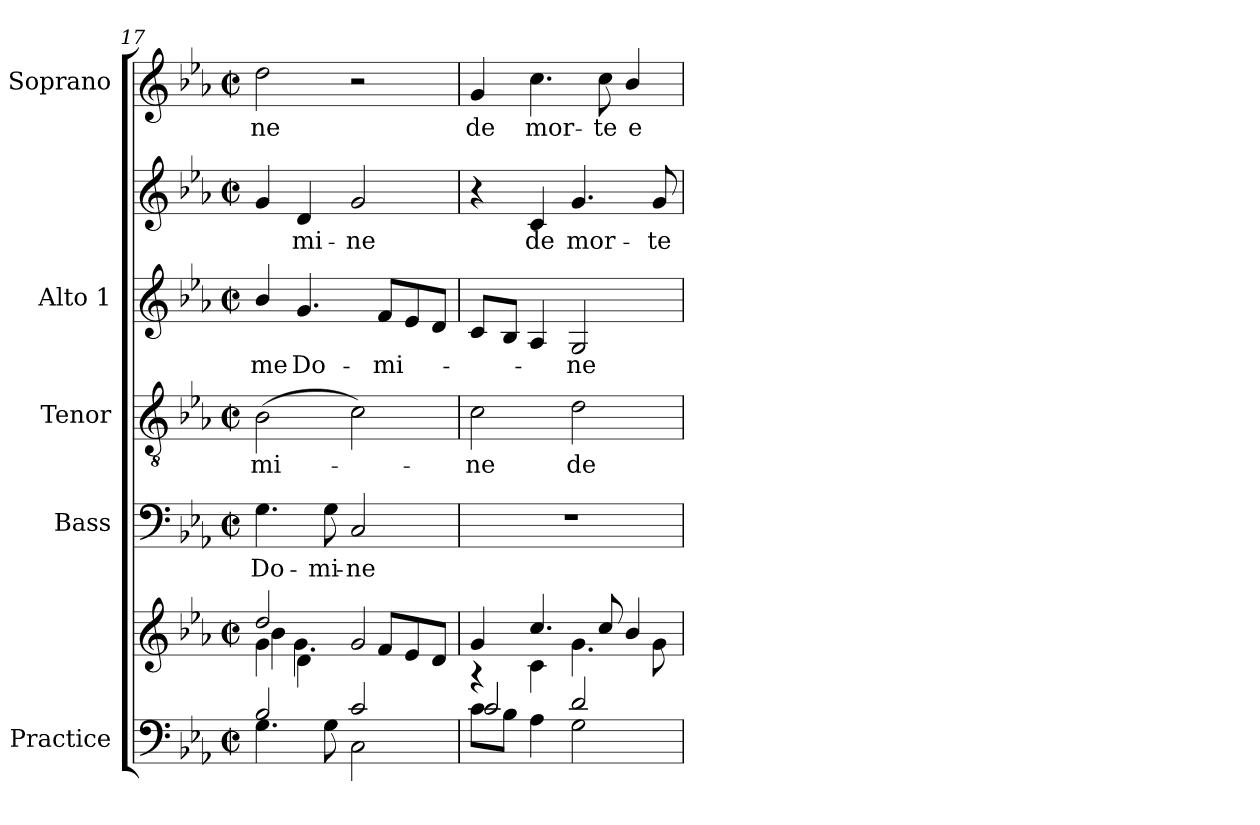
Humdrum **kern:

**kern	**kern	**kern	**text	**kern	**text	**kern	**text	**kern	**text	**kern	**text
*part5	*part5	*part4	*part4	*part3	*part3	*part2	*part2	*part2	*part2	*part1	*part1
*staff7	*staff6	*staff5	*staff5	*staff4	*staff4	*staff3	*staff3	*staff2	*staff2	*staff1	*staff1
*I"Practice	*	*I"Bass	*	*I"Tenor	*	*I"Alto 1	*	*	*	*I"Soprano	*
*	*	*I'B	*	*I'T	*	*I'A	*	*	*	*I'S	*
*clefF4	*clefG2	*clefF4	*	*clefGv2	*	*clefG2	*	*clefG2	*	*clefG2	*
*k[b-e-a-]	*k[b-e-a-]	*k[b-e-a-]	*	*k[b-e-a-]	*	*k[b-e-a-]	*	*k[b-e-a-]	*	*k[b-e-a-]	*
*E-:	*E-:	*E-:	*	*E-:	*	*E-:	*	*E-:	*	*E-:	*
*M2/2	*M2/2	*M2/2	*	*M2/2	*	*M2/2	*	*M2/2	*	*M2/2	*
*met(c|)	*met(c|)	*met(c|)	*	*met(c|)	*	*met(c|)	*	*met(c|)	*	*met(c|)	*
=17	=17	=17	=17	=17	=17	=17	=17	=17	=17	=17	=17
*^	*^	*	*	*	*	*	*	*	*	*	*
*	*	*	*^	*	*	*	*	*	*	*	*	*	*
!	!	!	!	!	!	!LO:LY:b	!	!LO:LY:b	!	!LO:LY:b	!	!	!	!LO:LY:b
2B-/	4.G\	2dd/	4g\	4b-\	4.G\	Do-	(>2B-	mi-	4b-/	me	4g	.	2dd	-ne
!	!	!	!	!	!	!	!	!	!	!LO:LY:b	!	!LO:LY:b	!	!
.	.	.	4d\	4.g\	.	.	.	.	4.g	Do-	4d	mi-	.	.
!	!	!	!	!	!	!LO:LY:b	!	!	!	!	!	!	!	!
.	8G\	.	.	.	8G\	-mi-	.	.	.	.	.	.	.	.
!	!	!	!	!	!	!LO:LY:b	!	!	!	!	!	!LO:LY:b	!	!
2c/	2C\	2ryy	2g/	.	2C	-ne	2c)	.	.	.	2g	-ne	2r	.
!	!	!	!	!	!	!	!	!	!	!LO:LY:b	!	!	!	!
.	.	.	.	8fL	.	.	.	.	8fL	-mi-	.	.	.	.
.	.	.	.	8e-	.	.	.	.	8e-	.	.	.	.	.
.	.	.	.	8dJ	.	.	.	.	8dJ	.	.	.	.	.
=18	=18	=18	=18	=18	=18	=18	=18	=18	=18	=18	=18	=18	=18	=18
*	*^	*	*	*	*	*	*	*	*	*	*	*	*	*
!	!	!	!	!	!	!	!	!	!LO:LY:b	!	!	!	!	!	!LO:LY:b
*	*	*	*	*v	*v	*	*	*	*	*	*	*	*	*	*
8c\L	2c/	1ryy	4g/	4r	1r	.	2c	ne	8cL	.	4r	.	4g	de
8B-\J	.	.	.	.	.	.	.	.	8B-J	.	.	.	.	.
!	!	!	!	!	!	!	!	!	!	!	!	!LO:LY:b	!	!LO:LY:b
4A-\	.	.	4.cc/	4c\	.	.	.	.	4A-	.	4c	de	4.cc	mor-
!	!	!	!	!	!	!	!	!LO:LY:b	!	!LO:LY:b	!	!LO:LY:b	!	!
2G\	2d/	.	.	4.g\	.	.	2d	de	2G	ne	4.g	mor-	.	.
!	!	!	!	!	!	!	!	!	!	!	!	!	!	!LO:LY:b
.	.	.	8cc/	.	.	.	.	.	.	.	.	.	8cc	-te
!	!	!	!	!	!	!	!	!	!	!	!	!	!	!LO:LY:b
.	.	.	4b-/	.	.	.	.	.	.	.	.	.	4b-/	e-
!	!	!	!	!	!	!	!	!	!	!	!	!LO:LY:b	!	!
.	.	.	.	8g\	.	.	.	.	.	.	8g	-te	.	.
*v	*v	*v	*	*	*	*	*	*	*	*	*	*	*	*
*	*v	*v	*	*	*	*	*	*	*	*	*	*
=	=	=	=	=	=	=	=	=	=	=	=
*-	*-	*-	*-	*-	*-	*-	*-	*-	*-	*-	*-
